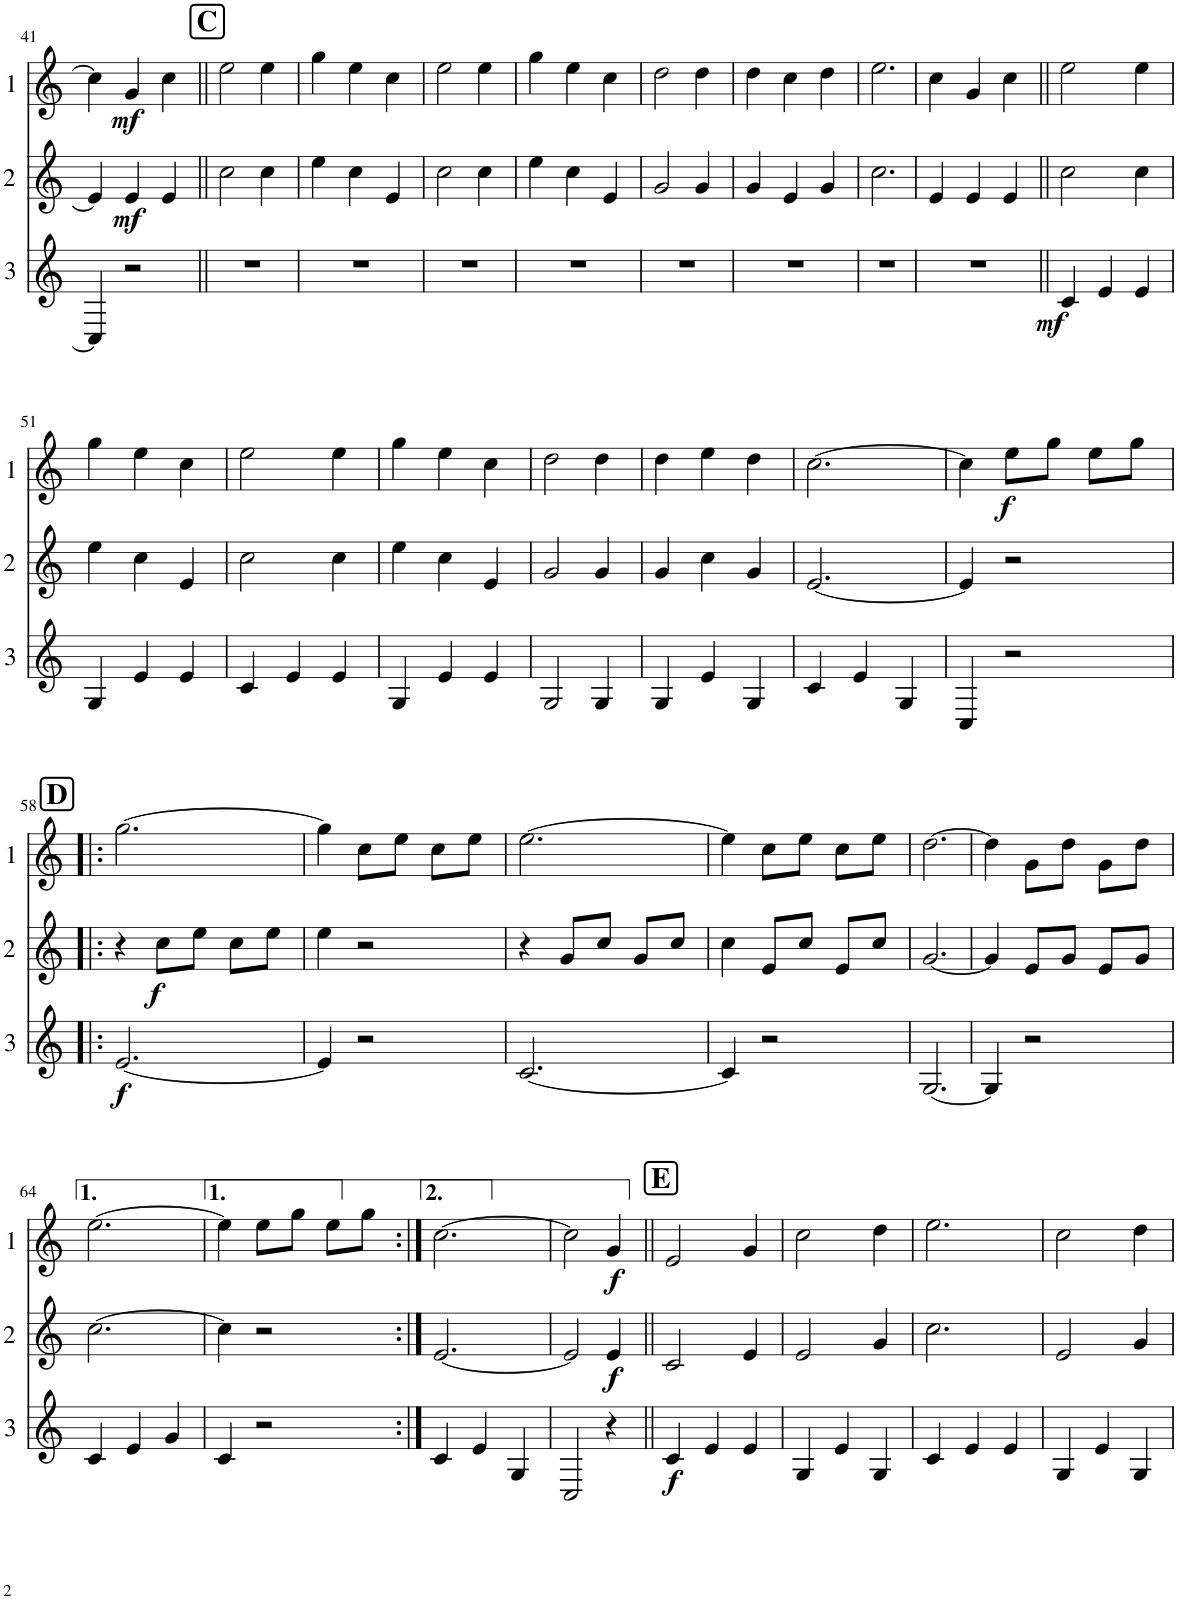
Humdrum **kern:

**kern	**dynam	**kern	**dynam	**kern	**dynam
*part3	*part3	*part2	*part2	*part1	*part1
*staff3	*staff3	*staff2	*staff2	*staff1	*staff1
*I"Cor 3	*	*I"Cor 2	*	*I"Cor 1	*
!!LO:PB:g=z
*clefG2	*	*clefG2	*	*clefG2	*
*Trd4c7	*	*Trd4c7	*	*Trd4c7	*
*k[]	*	*k[]	*	*k[]	*
*M3/4	*	*M3/4	*	*M3/4	*
=41	=41	=41	=41	=41	=41
4C/]	.	4e/]	.	4cc\]	.
!	!	!	!LO:DY:b	!	!LO:DY:b
2r	.	4e/	mf	4g/	mf
.	.	4e/	.	4cc\	.
!!LO:REH:place=s1:a:B:cj:fs=14:t=C
=42||	=42||	=42||	=42||	=42||	=42||
2.r	.	2cc\	.	2ee\	.
.	.	4cc\	.	4ee\	.
=43	=43	=43	=43	=43	=43
2.r	.	4ee\	.	4gg\	.
.	.	4cc\	.	4ee\	.
.	.	4e/	.	4cc\	.
=44	=44	=44	=44	=44	=44
2.r	.	2cc\	.	2ee\	.
.	.	4cc\	.	4ee\	.
=45	=45	=45	=45	=45	=45
2.r	.	4ee\	.	4gg\	.
.	.	4cc\	.	4ee\	.
.	.	4e/	.	4cc\	.
=46	=46	=46	=46	=46	=46
2.r	.	2g/	.	2dd\	.
.	.	4g/	.	4dd\	.
=47	=47	=47	=47	=47	=47
2.r	.	4g/	.	4dd\	.
.	.	4e/	.	4cc\	.
.	.	4g/	.	4dd\	.
=48	=48	=48	=48	=48	=48
2.r	.	2.cc\	.	2.ee\	.
=49	=49	=49	=49	=49	=49
2.r	.	4e/	.	4cc\	.
.	.	4e/	.	4g/	.
.	.	4e/	.	4cc\	.
=50||	=50||	=50||	=50||	=50||	=50||
!	!LO:DY:b	!	!	!	!
4c/	mf	2cc\	.	2ee\	.
4e/	.	.	.	.	.
4e/	.	4cc\	.	4ee\	.
!!LO:LB:g=z
=51	=51	=51	=51	=51	=51
4G/	.	4ee\	.	4gg\	.
4e/	.	4cc\	.	4ee\	.
4e/	.	4e/	.	4cc\	.
=52	=52	=52	=52	=52	=52
4c/	.	2cc\	.	2ee\	.
4e/	.	.	.	.	.
4e/	.	4cc\	.	4ee\	.
=53	=53	=53	=53	=53	=53
4G/	.	4ee\	.	4gg\	.
4e/	.	4cc\	.	4ee\	.
4e/	.	4e/	.	4cc\	.
=54	=54	=54	=54	=54	=54
2G/	.	2g/	.	2dd\	.
4G/	.	4g/	.	4dd\	.
=55	=55	=55	=55	=55	=55
4G/	.	4g/	.	4dd\	.
4e/	.	4cc\	.	4ee\	.
4G/	.	4g/	.	4dd\	.
=56	=56	=56	=56	=56	=56
4c/	.	[2.e/	.	[2.cc\	.
4e/	.	.	.	.	.
4G/	.	.	.	.	.
=57	=57	=57	=57	=57	=57
4C/	.	4e/]	.	4cc\]	.
!	!	!	!	!	!LO:DY:b
2r	.	2r	.	8ee\L	f
.	.	.	.	8gg\J	.
.	.	.	.	8ee\L	.
.	.	.	.	8gg\J	.
!!LO:LB:g=z
!!LO:REH:place=s1:a:B:cj:fs=14:t=D
=58!|:	=58!|:	=58!|:	=58!|:	=58!|:	=58!|:
!	!LO:DY:b	!	!	!	!
[2.e/	f	4r	.	[2.gg\	.
!	!	!	!LO:DY:b	!	!
.	.	8cc\L	f	.	.
.	.	8ee\J	.	.	.
.	.	8cc\L	.	.	.
.	.	8ee\J	.	.	.
=59	=59	=59	=59	=59	=59
4e/]	.	4ee\	.	4gg\]	.
2r	.	2r	.	8cc\L	.
.	.	.	.	8ee\J	.
.	.	.	.	8cc\L	.
.	.	.	.	8ee\J	.
=60	=60	=60	=60	=60	=60
[2.c/	.	4r	.	[2.ee\	.
.	.	8g/L	.	.	.
.	.	8cc/J	.	.	.
.	.	8g/L	.	.	.
.	.	8cc/J	.	.	.
=61	=61	=61	=61	=61	=61
4c/]	.	4cc\	.	4ee\]	.
2r	.	8e/L	.	8cc\L	.
.	.	8cc/J	.	8ee\J	.
.	.	8e/L	.	8cc\L	.
.	.	8cc/J	.	8ee\J	.
=62	=62	=62	=62	=62	=62
[2.G/	.	[2.g/	.	[2.dd\	.
=63	=63	=63	=63	=63	=63
4G/]	.	4g/]	.	4dd\]	.
2r	.	8e/L	.	8g\L	.
.	.	8g/J	.	8dd\J	.
.	.	8e/L	.	8g\L	.
.	.	8g/J	.	8dd\J	.
!!LO:LB:g=z
=64	=64	=64	=64	=64	=64
4c/	.	[2.cc\	.	[2.ee\	.
4e/	.	.	.	.	.
4g/	.	.	.	.	.
=65	=65	=65	=65	=65	=65
4c/	.	4cc\]	.	4ee\]	.
2r	.	2r	.	8ee\L	.
.	.	.	.	8gg\J	.
.	.	.	.	8ee\L	.
.	.	.	.	8gg\J	.
=66:|!	=66:|!	=66:|!	=66:|!	=66:|!	=66:|!
4c/	.	[2.e/	.	[2.cc\	.
4e/	.	.	.	.	.
4G/	.	.	.	.	.
=67	=67	=67	=67	=67	=67
2C/	.	2e/]	.	2cc\]	.
!	!	!	!LO:DY:b	!	!LO:DY:b
4r	.	4e/	f	4g/	f
!!LO:REH:place=s1:a:B:cj:fs=14:t=E
=68||	=68||	=68||	=68||	=68||	=68||
!	!LO:DY:b	!	!	!	!
4c/	f	2c/	.	2e/	.
4e/	.	.	.	.	.
4e/	.	4e/	.	4g/	.
=69	=69	=69	=69	=69	=69
4G/	.	2e/	.	2cc\	.
4e/	.	.	.	.	.
4G/	.	4g/	.	4dd\	.
=70	=70	=70	=70	=70	=70
4c/	.	2.cc\	.	2.ee\	.
4e/	.	.	.	.	.
4e/	.	.	.	.	.
=71	=71	=71	=71	=71	=71
4G/	.	2e/	.	2cc\	.
4e/	.	.	.	.	.
4G/	.	4g/	.	4dd\	.
=	=	=	=	=	=
*-	*-	*-	*-	*-	*-
